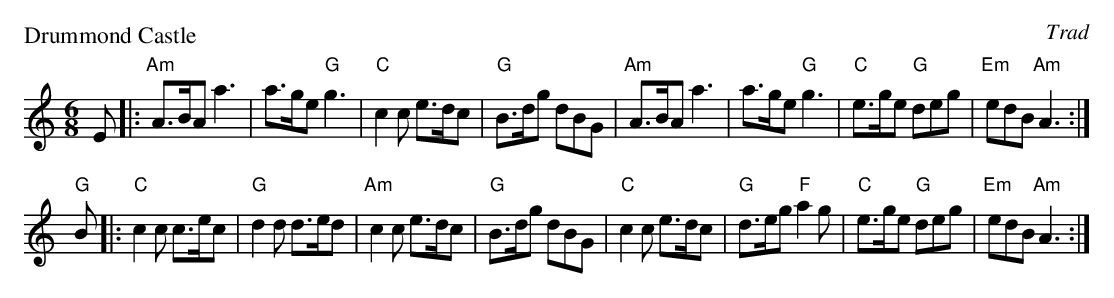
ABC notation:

X:1
P: Drummond Castle
O: Trad
M: 6/8
L: 1/8
K: Am
E \
|: "Am"A>BA a3 | a>ge "G"g3 | "C"c2c e>dc |  "G"B>dg dBG \
| "Am"A>BA a3 | a>ge "G"g3 | "C"e>ge "G"deg | "Em"edB "Am"A3 :|
"G"B \
|: "C"c2c c>ec | "G"d2d d>ed | "Am"c2c e>dc | "G"B>dg dBG\
| "C"c2c e>dc | "G"d>eg "F"a2g | "C"e>ge "G"deg | "Em"edB "Am"A3 :|
